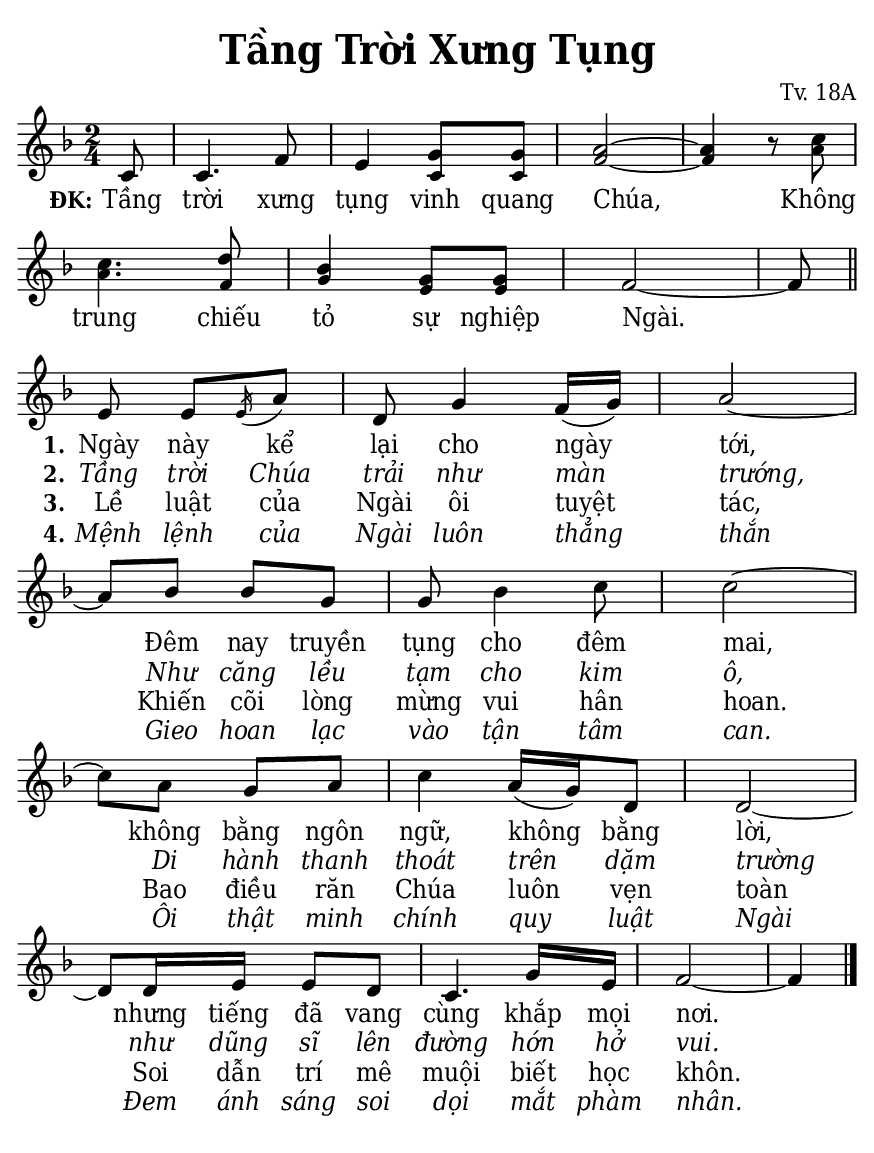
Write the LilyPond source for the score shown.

% Cài đặt chung\
\version "2.22.1"
\include "english.ly"

\header {
  title = \markup { \fontsize #1 "Tầng Trời Xưng Tụng" }
  composer = "Tv. 18A"
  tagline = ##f
}

% Nhạc phiên khúc
nhacPhienKhucSop = \relative c' {
  \partial 8 c8 |
  c4. f8 |
  e4 g8 g |
  a2 ~ |
  a4 r8 c |
  c4. d8 |
  bf4 g8 g |
  f2 ~ |
  f8 \bar "||" \break
  
  e e \slashedGrace { e16 ( } a8) |
  d, g4 f16 (g) |
  a2 ~ |
  a8 bf bf g |
  g bf4 c8 |
  c2 ~ |
  c8 a g a |
  c4 a16 (g) d8 |
  d2 ~ |
  d8 d16 e e8 d |
  c4. g'16 e |
  f2 ~ |
  f4 \bar "|."
}

nhacPhienKhucAlto = \relative c' {
  c8 |
  c4. f8 |
  e4 c8 c |
  f2 ~ |
  f4 r8 a |
  a4. f8 |
  g4 e8 e |
  f2 ~ |
  f8
}

% Lời phiên khúc
loiPhienKhucSop = \lyrics {
  \set stanza = "ĐK:"
  Tầng trời xưng tụng vinh quang Chúa,
  Không trung chiếu tỏ sự nghiệp Ngài.
  <<
    {
      \set stanza = "1."
      Ngày này kể lại cho ngày tới,
      Đêm nay truyền tụng cho đêm mai,
      không bằng ngôn ngữ, không bằng lời,
      nhưng tiếng đã vang cùng khắp mọi nơi.
    }
    \new Lyrics {
	    \set associatedVoice = "beSop"
	    \set stanza = "2."
      \override Lyrics.LyricText.font-shape = #'italic
	    Tầng trời Chúa trải như màn trướng,
	    Như căng lều tạm cho kim ô,
	    Di hành thanh thoát trên dặm trường
	    như dũng sĩ lên đường hớn hở vui.
    }
    \new Lyrics {
	    \set associatedVoice = "beSop"
	    \set stanza = "3."
	    Lề luật của Ngài ôi tuyệt tác,
	    Khiến cõi lòng mừng vui hân hoan.
	    Bao điều răn Chúa luôn vẹn toàn
	    Soi dẫn trí mê muội biết học khôn.
    }
    \new Lyrics {
	    \set associatedVoice = "beSop"
	    \set stanza = "4."
      \override Lyrics.LyricText.font-shape = #'italic
	    Mệnh lệnh của Ngài luôn thẳng thắn
	    Gieo hoan lạc vào tận tâm can.
	    Ôi thật minh chính quy luật Ngài
	    Đem ánh sáng soi dọi mắt phàm nhân.
    }
  >>
}

% Dàn trang
\paper {
  #(set-paper-size "a5")
  top-margin = 3\mm
  bottom-margin = 3\mm
  left-margin = 3\mm
  right-margin = 3\mm
  indent = #0
  #(define fonts
	 (make-pango-font-tree "Deja Vu Serif Condensed"
	 		       "Deja Vu Serif Condensed"
			       "Deja Vu Serif Condensed"
			       (/ 20 20)))
  print-page-number = ##f
  %page-count = #1
}

TongNhip = {
  \key f \major \time 2/4
  \set Timing.beamExceptions = #'()
  \set Timing.baseMoment = #(ly:make-moment 1/4)
}

% Đổi kích thước nốt cho bè phụ
notBePhu =
#(define-music-function (font-size music) (number? ly:music?)
   (for-some-music
     (lambda (m)
       (if (music-is-of-type? m 'rhythmic-event)
           (begin
             (set! (ly:music-property m 'tweaks)
                   (cons `(font-size . ,font-size)
                         (ly:music-property m 'tweaks)))
             #t)
           #f))
     music)
   music)

\score {
  \new ChoirStaff <<
    \new Staff \with {
        \consists "Merge_rests_engraver"
        printPartCombineTexts = ##f
      }
      <<
      \new Voice \TongNhip \partCombine 
        \nhacPhienKhucSop
        \notBePhu -1 { \nhacPhienKhucAlto }
      \new NullVoice = beSop \nhacPhienKhucSop
      \new Lyrics \lyricsto beSop \loiPhienKhucSop
      >>
  >>
  \layout {
    \override Lyrics.LyricSpace.minimum-distance = #2
    \override Score.BarNumber.break-visibility = ##(#f #f #f)
    \override Score.SpacingSpanner.uniform-stretching = ##t
  } 
}
